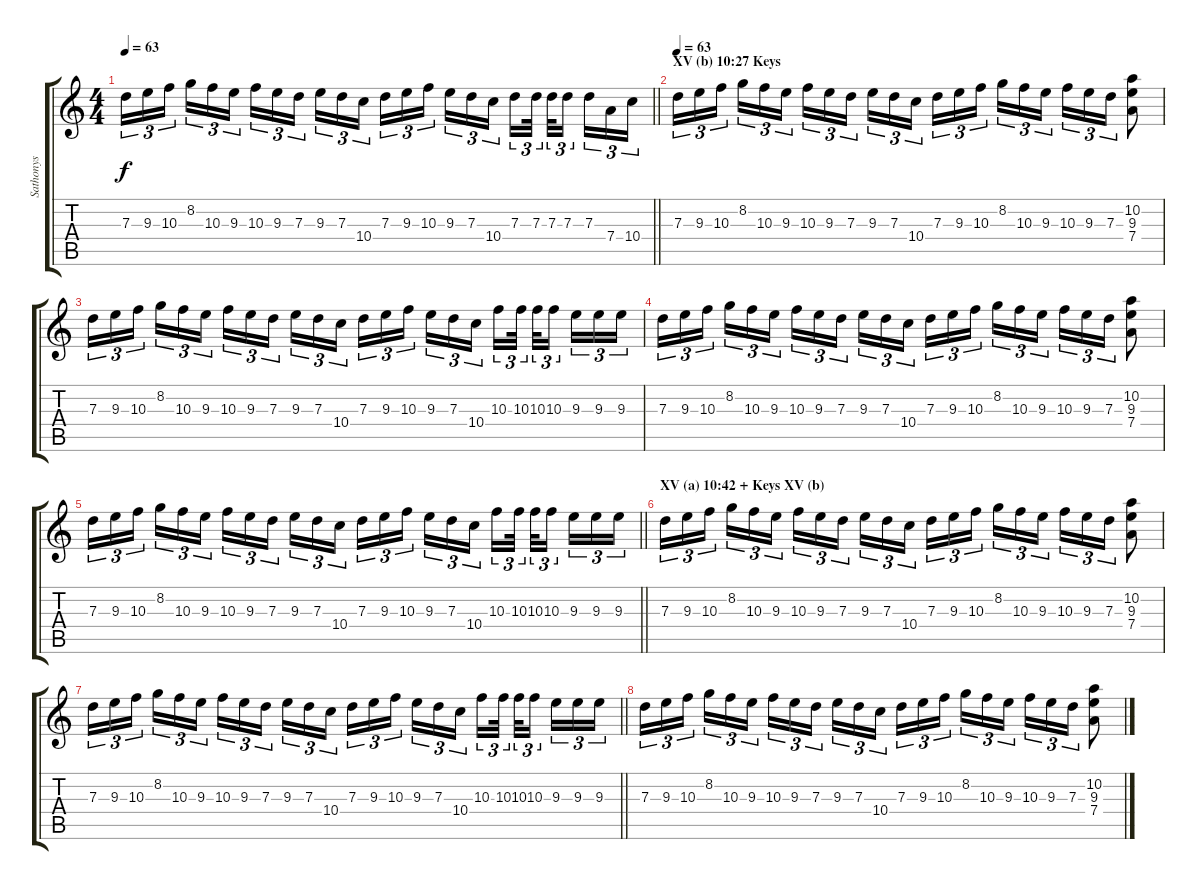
\track ("Sathonys" "Sathonys") {instrument distortionguitar}
\staff {score tabs}
\tuning (E4 B3 G3 D3 A2 E2) {hide}
\ts (4 4)
\tempo 63
\clef g2
\barLineRight lightlight
\ks c
7.3.16{tu (3 2) dy f} 9.3.16{tu (3 2)} 10.3.16{tu (3 2) beam splitsecondary} 8.2.16{tu (3 2)} 10.3.16{tu (3 2)} 9.3.16{tu (3 2)} 10.3.16{tu (3 2)} 9.3.16{tu (3 2)} 7.3.16{tu (3 2) beam splitsecondary} 9.3.16{tu (3 2)} 7.3.16{tu (3 2)} 10.4.16{tu (3 2)} 7.3.16{tu (3 2)} 9.3.16{tu (3 2)} 10.3.16{tu (3 2) beam splitsecondary} 9.3.16{tu (3 2)} 7.3.16{tu (3 2)} 10.4.16{tu (3 2)} 7.3.16{tu (3 2)} 7.3.32{tu (3 2) beam splitsecondary} 7.3.32{tu (3 2)} 7.3.16{tu (3 2) beam splitsecondary} 7.3.16{tu (3 2)} 7.4.16{tu (3 2)} 10.4.16{tu (3 2)} |
\section ("" "XV (b) 10:27 Keys")
\tempo 63
7.3.16{tu (3 2)} 9.3.16{tu (3 2)} 10.3.16{tu (3 2) beam splitsecondary} 8.2.16{tu (3 2)} 10.3.16{tu (3 2)} 9.3.16{tu (3 2)} 10.3.16{tu (3 2)} 9.3.16{tu (3 2)} 7.3.16{tu (3 2) beam splitsecondary} 9.3.16{tu (3 2)} 7.3.16{tu (3 2)} 10.4.16{tu (3 2)} 7.3.16{tu (3 2)} 9.3.16{tu (3 2)} 10.3.16{tu (3 2) beam splitsecondary} 8.2.16{tu (3 2)} 10.3.16{tu (3 2)} 9.3.16{tu (3 2)} 10.3.16{tu (3 2)} 9.3.16{tu (3 2)} 7.3.16{tu (3 2)} (10.2 9.3 7.4).8 |
7.3.16{tu (3 2)} 9.3.16{tu (3 2)} 10.3.16{tu (3 2) beam splitsecondary} 8.2.16{tu (3 2)} 10.3.16{tu (3 2)} 9.3.16{tu (3 2)} 10.3.16{tu (3 2)} 9.3.16{tu (3 2)} 7.3.16{tu (3 2) beam splitsecondary} 9.3.16{tu (3 2)} 7.3.16{tu (3 2)} 10.4.16{tu (3 2)} 7.3.16{tu (3 2)} 9.3.16{tu (3 2)} 10.3.16{tu (3 2) beam splitsecondary} 9.3.16{tu (3 2)} 7.3.16{tu (3 2)} 10.4.16{tu (3 2)} 10.3.16{tu (3 2)} 10.3.32{tu (3 2) beam splitsecondary} 10.3.32{tu (3 2)} 10.3.16{tu (3 2) beam splitsecondary} 9.3.16{tu (3 2)} 9.3.16{tu (3 2)} 9.3.16{tu (3 2)} |
7.3.16{tu (3 2)} 9.3.16{tu (3 2)} 10.3.16{tu (3 2) beam splitsecondary} 8.2.16{tu (3 2)} 10.3.16{tu (3 2)} 9.3.16{tu (3 2)} 10.3.16{tu (3 2)} 9.3.16{tu (3 2)} 7.3.16{tu (3 2) beam splitsecondary} 9.3.16{tu (3 2)} 7.3.16{tu (3 2)} 10.4.16{tu (3 2)} 7.3.16{tu (3 2)} 9.3.16{tu (3 2)} 10.3.16{tu (3 2) beam splitsecondary} 8.2.16{tu (3 2)} 10.3.16{tu (3 2)} 9.3.16{tu (3 2)} 10.3.16{tu (3 2)} 9.3.16{tu (3 2)} 7.3.16{tu (3 2)} (10.2 9.3 7.4).8 |
\barLineRight lightlight
7.3.16{tu (3 2)} 9.3.16{tu (3 2)} 10.3.16{tu (3 2) beam splitsecondary} 8.2.16{tu (3 2)} 10.3.16{tu (3 2)} 9.3.16{tu (3 2)} 10.3.16{tu (3 2)} 9.3.16{tu (3 2)} 7.3.16{tu (3 2) beam splitsecondary} 9.3.16{tu (3 2)} 7.3.16{tu (3 2)} 10.4.16{tu (3 2)} 7.3.16{tu (3 2)} 9.3.16{tu (3 2)} 10.3.16{tu (3 2) beam splitsecondary} 9.3.16{tu (3 2)} 7.3.16{tu (3 2)} 10.4.16{tu (3 2)} 10.3.16{tu (3 2)} 10.3.32{tu (3 2) beam splitsecondary} 10.3.32{tu (3 2)} 10.3.16{tu (3 2) beam splitsecondary} 9.3.16{tu (3 2)} 9.3.16{tu (3 2)} 9.3.16{tu (3 2)} |
\section ("" "XV (a) 10:42 + Keys XV (b)")
7.3.16{tu (3 2)} 9.3.16{tu (3 2)} 10.3.16{tu (3 2) beam splitsecondary} 8.2.16{tu (3 2)} 10.3.16{tu (3 2)} 9.3.16{tu (3 2)} 10.3.16{tu (3 2)} 9.3.16{tu (3 2)} 7.3.16{tu (3 2) beam splitsecondary} 9.3.16{tu (3 2)} 7.3.16{tu (3 2)} 10.4.16{tu (3 2)} 7.3.16{tu (3 2)} 9.3.16{tu (3 2)} 10.3.16{tu (3 2) beam splitsecondary} 8.2.16{tu (3 2)} 10.3.16{tu (3 2)} 9.3.16{tu (3 2)} 10.3.16{tu (3 2)} 9.3.16{tu (3 2)} 7.3.16{tu (3 2)} (10.2 9.3 7.4).8 |
\barLineRight lightlight
7.3.16{tu (3 2)} 9.3.16{tu (3 2)} 10.3.16{tu (3 2) beam splitsecondary} 8.2.16{tu (3 2)} 10.3.16{tu (3 2)} 9.3.16{tu (3 2)} 10.3.16{tu (3 2)} 9.3.16{tu (3 2)} 7.3.16{tu (3 2) beam splitsecondary} 9.3.16{tu (3 2)} 7.3.16{tu (3 2)} 10.4.16{tu (3 2)} 7.3.16{tu (3 2)} 9.3.16{tu (3 2)} 10.3.16{tu (3 2) beam splitsecondary} 9.3.16{tu (3 2)} 7.3.16{tu (3 2)} 10.4.16{tu (3 2)} 10.3.16{tu (3 2)} 10.3.32{tu (3 2) beam splitsecondary} 10.3.32{tu (3 2)} 10.3.16{tu (3 2) beam splitsecondary} 9.3.16{tu (3 2)} 9.3.16{tu (3 2)} 9.3.16{tu (3 2)} |
7.3.16{tu (3 2)} 9.3.16{tu (3 2)} 10.3.16{tu (3 2) beam splitsecondary} 8.2.16{tu (3 2)} 10.3.16{tu (3 2)} 9.3.16{tu (3 2)} 10.3.16{tu (3 2)} 9.3.16{tu (3 2)} 7.3.16{tu (3 2) beam splitsecondary} 9.3.16{tu (3 2)} 7.3.16{tu (3 2)} 10.4.16{tu (3 2)} 7.3.16{tu (3 2)} 9.3.16{tu (3 2)} 10.3.16{tu (3 2) beam splitsecondary} 8.2.16{tu (3 2)} 10.3.16{tu (3 2)} 9.3.16{tu (3 2)} 10.3.16{tu (3 2)} 9.3.16{tu (3 2)} 7.3.16{tu (3 2)} (10.2 9.3 7.4).8
